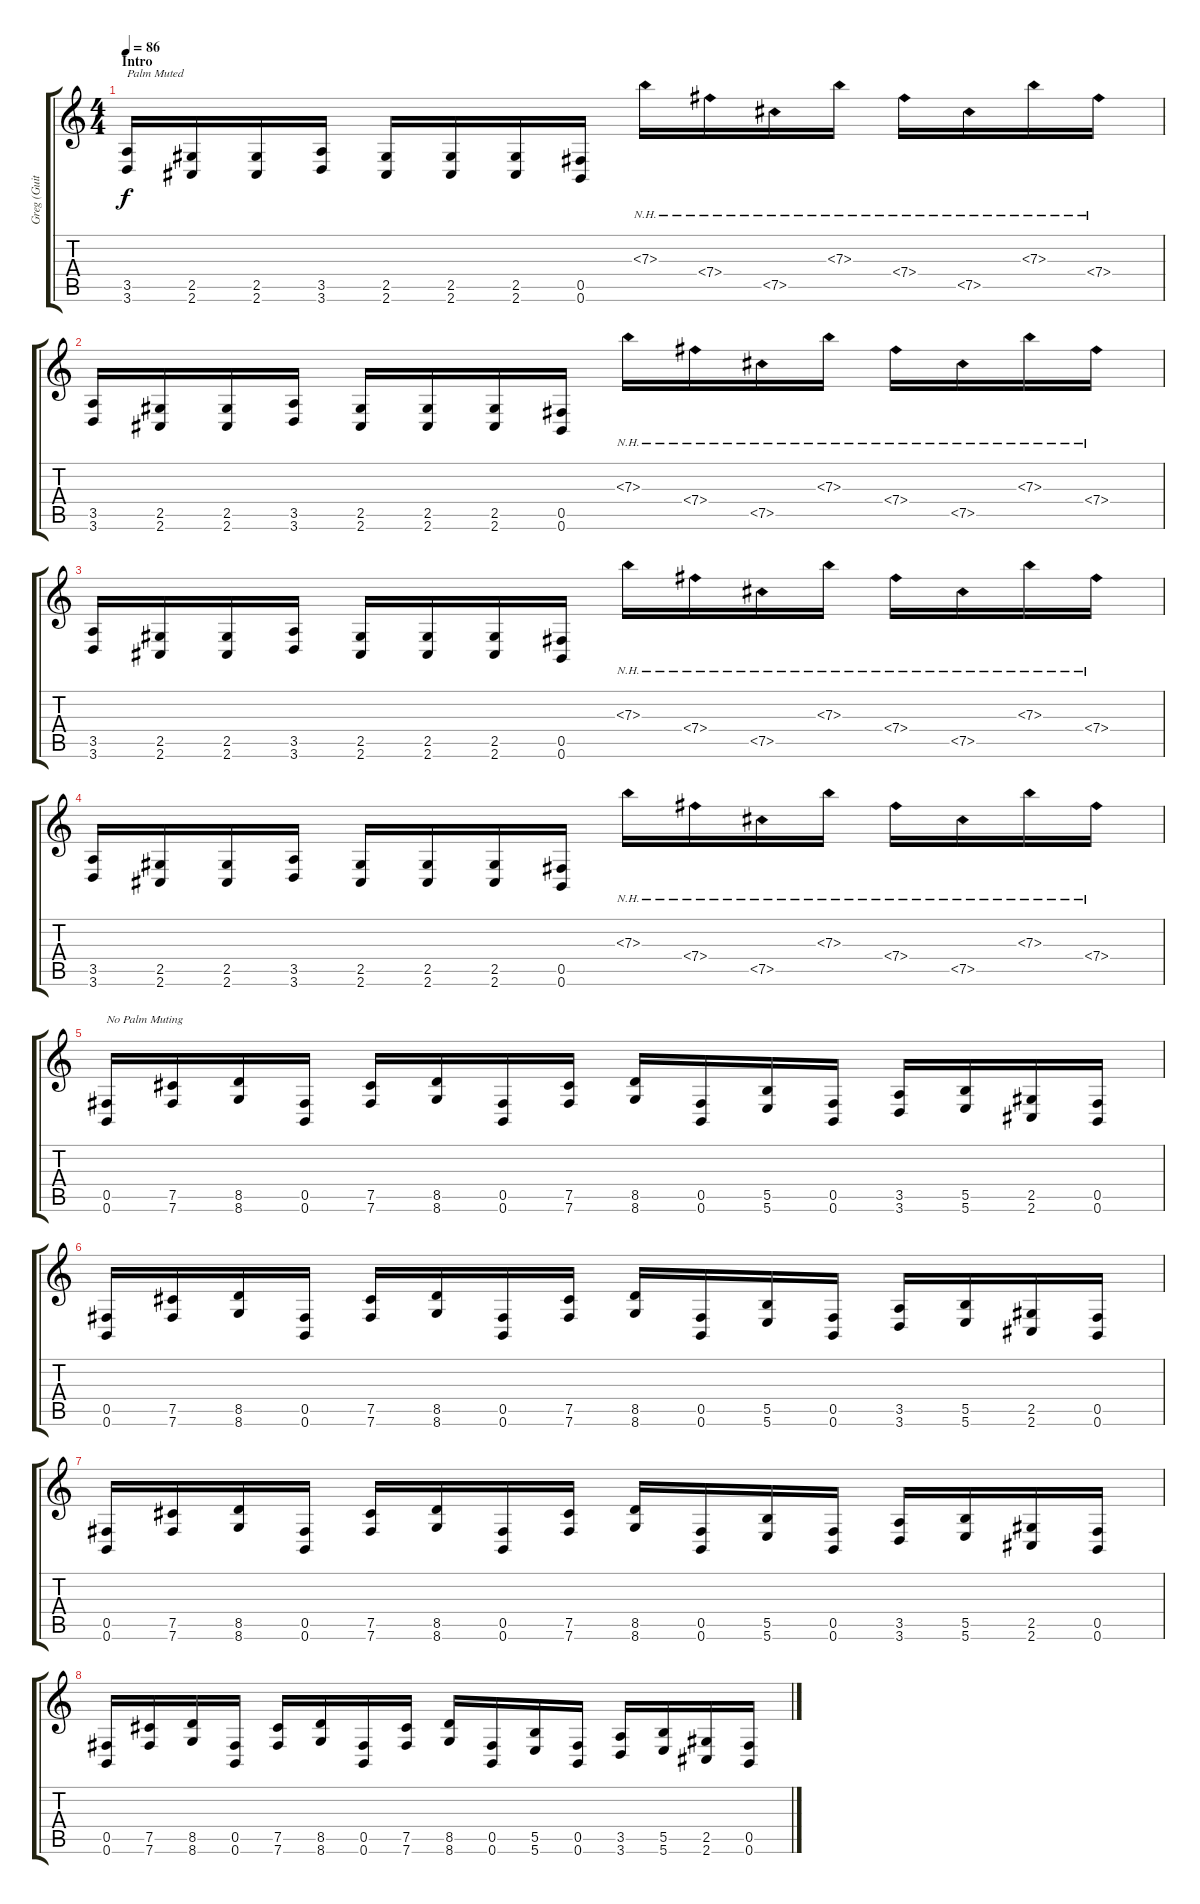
\track ("Greg (Guitar)" "Greg (Guit") {instrument distortionguitar}
\staff {score tabs}
\tuning (Db4 Ab3 E3 B2 Gb2 B1) {hide}
\ts (4 4)
\section ("" "Intro")
\tempo 86
\clef g2
\ks c
(3.5 3.6).16{txt "Palm Muted" dy f instrument distortionguitar} (2.5 2.6).16 (2.5 2.6).16 (3.5 3.6).16 (2.5 2.6).16 (2.5 2.6).16 (2.5 2.6).16 (0.5 0.6).16 7.3{nh}.16 7.4{nh}.16 7.5{nh}.16 7.3{nh}.16 7.4{nh}.16 7.5{nh}.16 7.3{nh}.16 7.4{nh}.16 |
(3.5 3.6).16 (2.5 2.6).16 (2.5 2.6).16 (3.5 3.6).16 (2.5 2.6).16 (2.5 2.6).16 (2.5 2.6).16 (0.5 0.6).16 7.3{nh}.16 7.4{nh}.16 7.5{nh}.16 7.3{nh}.16 7.4{nh}.16 7.5{nh}.16 7.3{nh}.16 7.4{nh}.16 |
(3.5 3.6).16 (2.5 2.6).16 (2.5 2.6).16 (3.5 3.6).16 (2.5 2.6).16 (2.5 2.6).16 (2.5 2.6).16 (0.5 0.6).16 7.3{nh}.16 7.4{nh}.16 7.5{nh}.16 7.3{nh}.16 7.4{nh}.16 7.5{nh}.16 7.3{nh}.16 7.4{nh}.16 |
(3.5 3.6).16 (2.5 2.6).16 (2.5 2.6).16 (3.5 3.6).16 (2.5 2.6).16 (2.5 2.6).16 (2.5 2.6).16 (0.5 0.6).16 7.3{nh}.16 7.4{nh}.16 7.5{nh}.16 7.3{nh}.16 7.4{nh}.16 7.5{nh}.16 7.3{nh}.16 7.4{nh}.16 |
(0.5 0.6).16{txt "No Palm Muting"} (7.5 7.6).16 (8.5 8.6).16 (0.5 0.6).16 (7.5 7.6).16 (8.5 8.6).16 (0.5 0.6).16 (7.5 7.6).16 (8.5 8.6).16 (0.5 0.6).16 (5.5 5.6).16 (0.5 0.6).16 (3.5 3.6).16 (5.5 5.6).16 (2.5 2.6).16 (0.5 0.6).16 |
(0.5 0.6).16 (7.5 7.6).16 (8.5 8.6).16 (0.5 0.6).16 (7.5 7.6).16 (8.5 8.6).16 (0.5 0.6).16 (7.5 7.6).16 (8.5 8.6).16 (0.5 0.6).16 (5.5 5.6).16 (0.5 0.6).16 (3.5 3.6).16 (5.5 5.6).16 (2.5 2.6).16 (0.5 0.6).16 |
(0.5 0.6).16 (7.5 7.6).16 (8.5 8.6).16 (0.5 0.6).16 (7.5 7.6).16 (8.5 8.6).16 (0.5 0.6).16 (7.5 7.6).16 (8.5 8.6).16 (0.5 0.6).16 (5.5 5.6).16 (0.5 0.6).16 (3.5 3.6).16 (5.5 5.6).16 (2.5 2.6).16 (0.5 0.6).16 |
(0.5 0.6).16 (7.5 7.6).16 (8.5 8.6).16 (0.5 0.6).16 (7.5 7.6).16 (8.5 8.6).16 (0.5 0.6).16 (7.5 7.6).16 (8.5 8.6).16 (0.5 0.6).16 (5.5 5.6).16 (0.5 0.6).16 (3.5 3.6).16 (5.5 5.6).16 (2.5 2.6).16 (0.5 0.6).16
